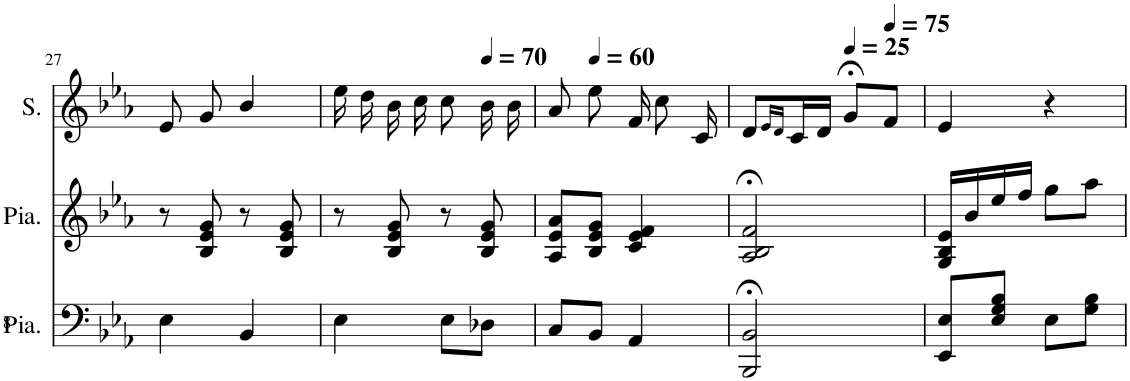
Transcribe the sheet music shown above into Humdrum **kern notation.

**kern	**kern	**kern
*part3	*part2	*part1
*staff3	*staff2	*staff1
*I"Piano	*I"Piano	*I"Soprano
*I'Pia.	*I'Pia.	*I'S.
!!LO:PB:g=z
*clefF4	*clefG2	*clefG2
*k[b-e-a-]	*k[b-e-a-]	*k[b-e-a-]
*M2/4	*M2/4	*M2/4
=27	=27	=27
4E-\	8r	8e-/
.	8B-/ 8e-/ 8g/	8g/
4BB-/	8r	4b-/
.	8B-/ 8e-/ 8g/	.
=28	=28	=28
4E-\	8r	16ee-\
.	.	16dd\
.	8B-/ 8e-/ 8g/	16b-\
.	.	16cc\
8E-\L	8r	8cc\
*	*	*MM70
8D-X\J	8B-/ 8e-/ 8g/	16b-\
.	.	16b-\
=29	=29	=29
8C/L	8A-/ 8e-/ 8a-/L	8a-/
*	*	*MM60
8BB-/J	8B-/ 8e-/ 8g/J	8ee-\
4AA-/	4c/ 4e-/ 4f/	16f/
.	.	8cc\
.	.	16c/
=30	=30	=30
2BBB-/;< 2BB-/;<	2A-/;< 2B-/;< 2f/;<	8d/L
.	.	16qe-/LL
.	.	16qd/JJ
.	.	16c/L
.	.	16d/JJ
*	*	*MM25
.	.	8g;</L
*	*	*MM75
.	.	8f/J
=31	=31	=31
8EE-/ 8E-/L	16G/ 16B-/ 16e-/LL	4e-/
.	16b-/	.
8E-/ 8G/ 8B-/J	16ee-/	.
.	16ff/JJ	.
8E-\L	8gg\L	4r
8G\ 8B-\J	8aa-\J	.
=	=	=
*-	*-	*-
